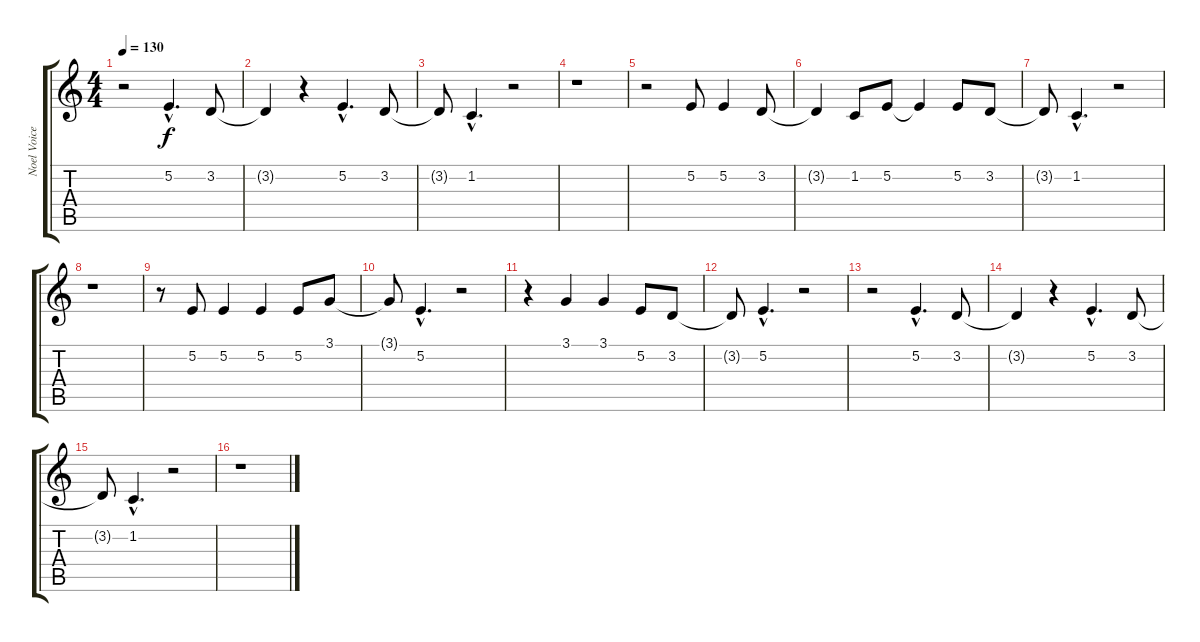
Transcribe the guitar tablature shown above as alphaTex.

\track ("Noel Voice" "Noel Voice") {instrument altosax}
\staff {score tabs}
\tuning (E4 B3 G3 D3 A2 E2) {hide}
\ts (4 4)
\tempo 130
\clef g2
\ks c
r.2{dy f} 5.2{hac}.4{d} 3.2.8 |
3.2{t}.4 r.4 5.2{hac}.4{d} 3.2.8 |
3.2{t}.8 1.2{hac}.4{d} r.2 |
r.1 |
r.2 5.2.8 5.2.4 3.2.8 |
3.2{t}.4 1.2.8 5.2.8 5.2{t}.4 5.2.8 3.2.8 |
3.2{t}.8 1.2{hac}.4{d} r.2 |
r.1 |
r.8 5.2.8 5.2.4 5.2.4 5.2.8 3.1.8 |
3.1{t}.8 5.2{hac}.4{d} r.2 |
r.4 3.1.4 3.1.4 5.2.8 3.2.8 |
3.2{t}.8 5.2{hac}.4{d} r.2 |
r.2 5.2{hac}.4{d} 3.2.8 |
3.2{t}.4 r.4 5.2{hac}.4{d} 3.2.8 |
3.2{t}.8 1.2{hac}.4{d} r.2 |
r.1
